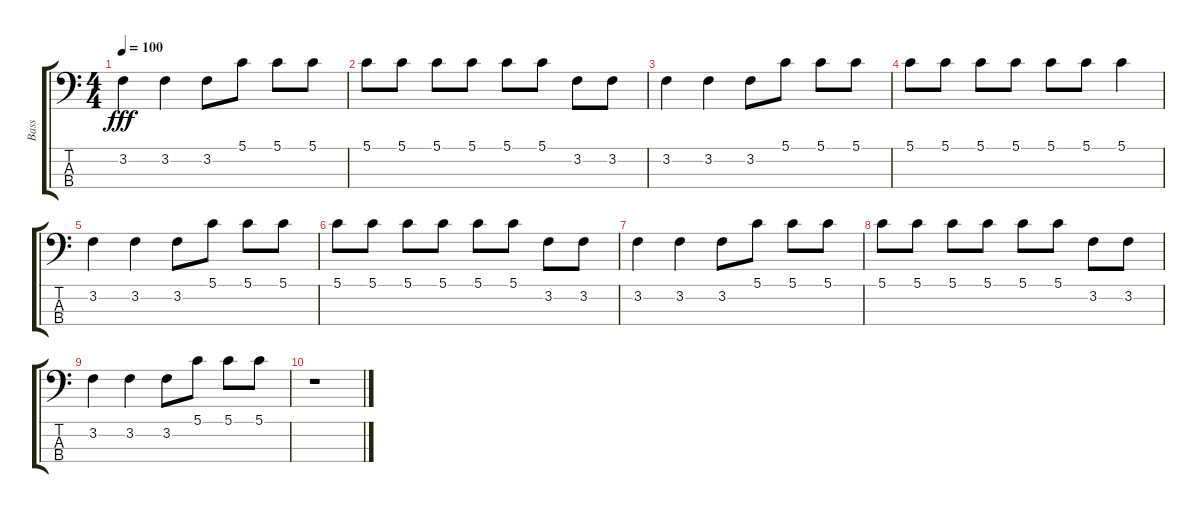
\track ("Bass" "Bass") {instrument electricbasspick}
\staff {score tabs}
\tuning (G2 D2 A1 E1) {hide}
\ts (4 4)
\tempo 100
\clef f4
\ks c
3.2.4{dy fff} 3.2.4 3.2.8 5.1.8 5.1.8 5.1.8 |
5.1.8 5.1.8 5.1.8 5.1.8 5.1.8 5.1.8 3.2.8 3.2.8 |
3.2.4 3.2.4 3.2.8 5.1.8 5.1.8 5.1.8 |
5.1.8 5.1.8 5.1.8 5.1.8 5.1.8 5.1.8 5.1.4 |
3.2.4 3.2.4 3.2.8 5.1.8 5.1.8 5.1.8 |
5.1.8 5.1.8 5.1.8 5.1.8 5.1.8 5.1.8 3.2.8 3.2.8 |
3.2.4 3.2.4 3.2.8 5.1.8 5.1.8 5.1.8 |
5.1.8 5.1.8 5.1.8 5.1.8 5.1.8 5.1.8 3.2.8 3.2.8 |
3.2.4 3.2.4 3.2.8 5.1.8 5.1.8 5.1.8 |
r.1
